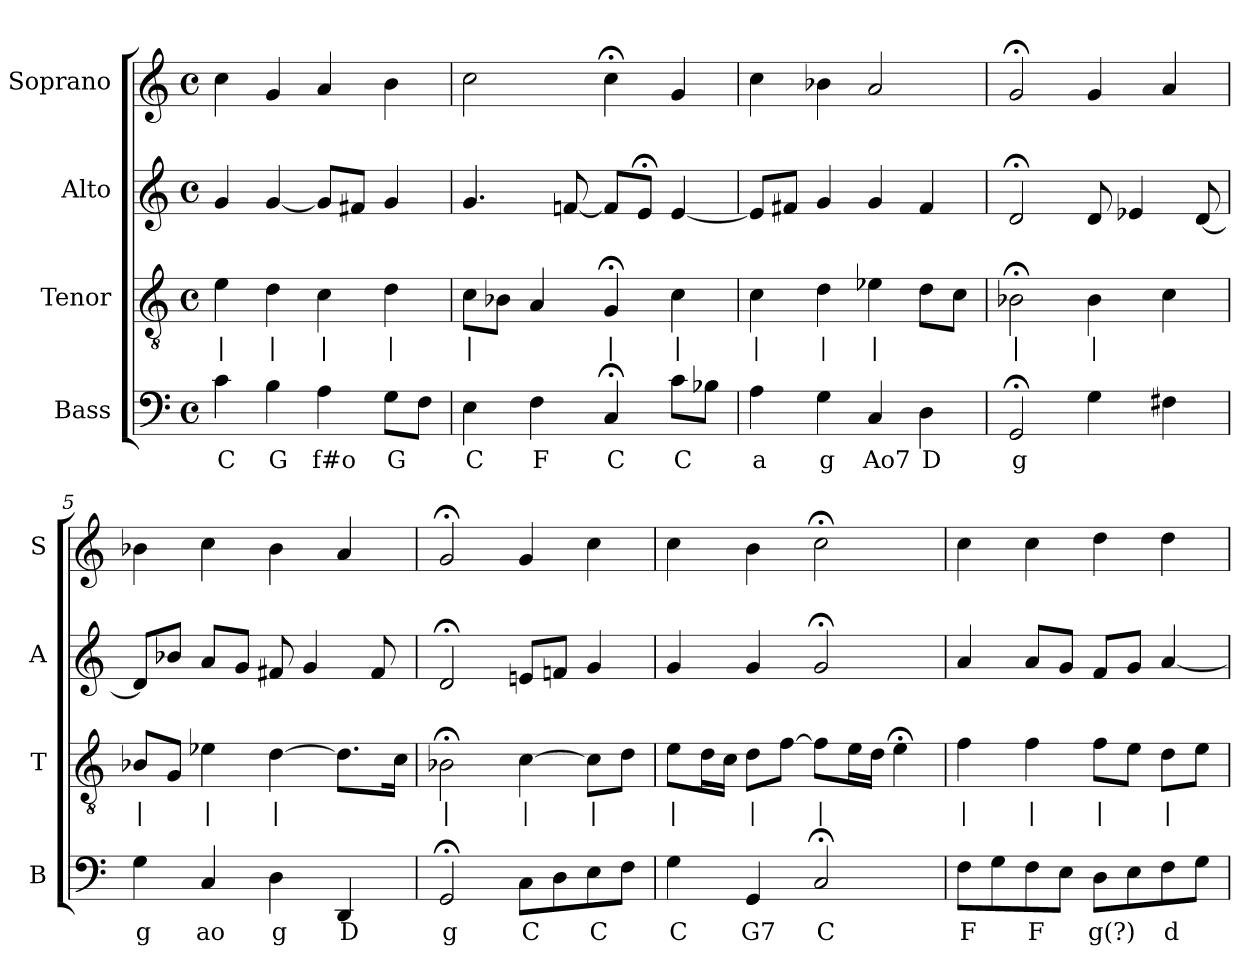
**kern	**text	**kern	**text	**kern	**kern
*part4	*part4	*part3	*part3	*part2	*part1
*staff4	*staff4	*staff3	*staff3	*staff2	*staff1
*I"Bass	*	*I"Tenor	*	*I"Alto	*I"Soprano
*I'B	*	*I'T	*	*I'A	*I'S
*clefF4	*	*clefGv2	*	*clefG2	*clefG2
*k[]	*	*k[]	*	*k[]	*k[]
*C:	*	*C:	*	*C:	*C:
*M4/4	*	*M4/4	*	*M4/4	*M4/4
*met(c)	*	*met(c)	*	*met(c)	*met(c)
*MM100	*	*MM100	*	*MM100	*MM100
=1	=1	=1	=1	=1	=1
4c	C	4e	|	4g	4cc
4B	G	4d	|	[4g	4g
4A	f#o	4c	|	8gL]	4a
.	.	.	.	8f#XJ	.
8GL	G	4d	|	4g	4b
8FJ	.	.	.	.	.
=2	=2	=2	=2	=2	=2
4E	C	8cL	|	4.g	2cc
.	.	8B-XJ	.	.	.
4F	F	4A	.	.	.
.	.	.	.	[8fn	.
4C;<	C	4G;<	|	8fL]	4cc;<
.	.	.	.	8e;<J	.
8cL	C	4c	|	[4e	4g
8B-XJ	.	.	.	.	.
=3	=3	=3	=3	=3	=3
4A	a	4c	|	8eL]	4cc
.	.	.	.	8f#XJ	.
4G	g	4d	|	4g	4b-X
4C	Ao7	4e-X	|	4g	2a
4D	D	8dL	.	4f#	.
.	.	8cJ	.	.	.
=4	=4	=4	=4	=4	=4
2GG;<	g	2B-X;<	|	2d;<	2g;<
4G	.	4B-	|	8d	4g
.	.	.	.	4e-X	.
4F#X	.	4c	.	.	4a
.	.	.	.	[8d	.
=5	=5	=5	=5	=5	=5
4G	g	8B-XL	|	8dL]	4b-X
.	.	8GJ	.	8b-XJ	.
4C	ao	4e-X	|	8aL	4cc
.	.	.	.	8gJ	.
4D	g	[4d	|	8f#X	4b-
.	.	.	.	4g	.
4DD	D	8.dL]	.	.	4a
.	.	.	.	8f#	.
.	.	16cJk	.	.	.
=6	=6	=6	=6	=6	=6
2GG;<	g	2B-X;<	|	2d;<	2g;<
8CL	C	[4c	|	8enL	4g
8D	.	.	.	8fnJ	.
8E	C	8cL]	|	4g	4cc
8FJ	.	8dJ	.	.	.
=7	=7	=7	=7	=7	=7
4G	C	8eL	|	4g	4cc
.	.	16dL	.	.	.
.	.	16cJJ	.	.	.
4GG	G7	8dL	|	4g	4b
.	.	[8fJ	.	.	.
2C;<	C	8fL]	|	2g;<	2cc;<
.	.	16eL	.	.	.
.	.	16dJJ	.	.	.
.	.	4e;<	.	.	.
=8	=8	=8	=8	=8	=8
8FL	F	4f	|	4a	4cc
8G	.	.	.	.	.
8F	F	4f	|	8aL	4cc
8EJ	.	.	.	8gJ	.
8DL	g(?)	8fL	|	8fL	4dd
8E	.	8eJ	.	8gJ	.
8F	d	8dL	|	[4a	4dd
8GJ	.	8eJ	.	.	.
=	=	=	=	=	=
*-	*-	*-	*-	*-	*-
